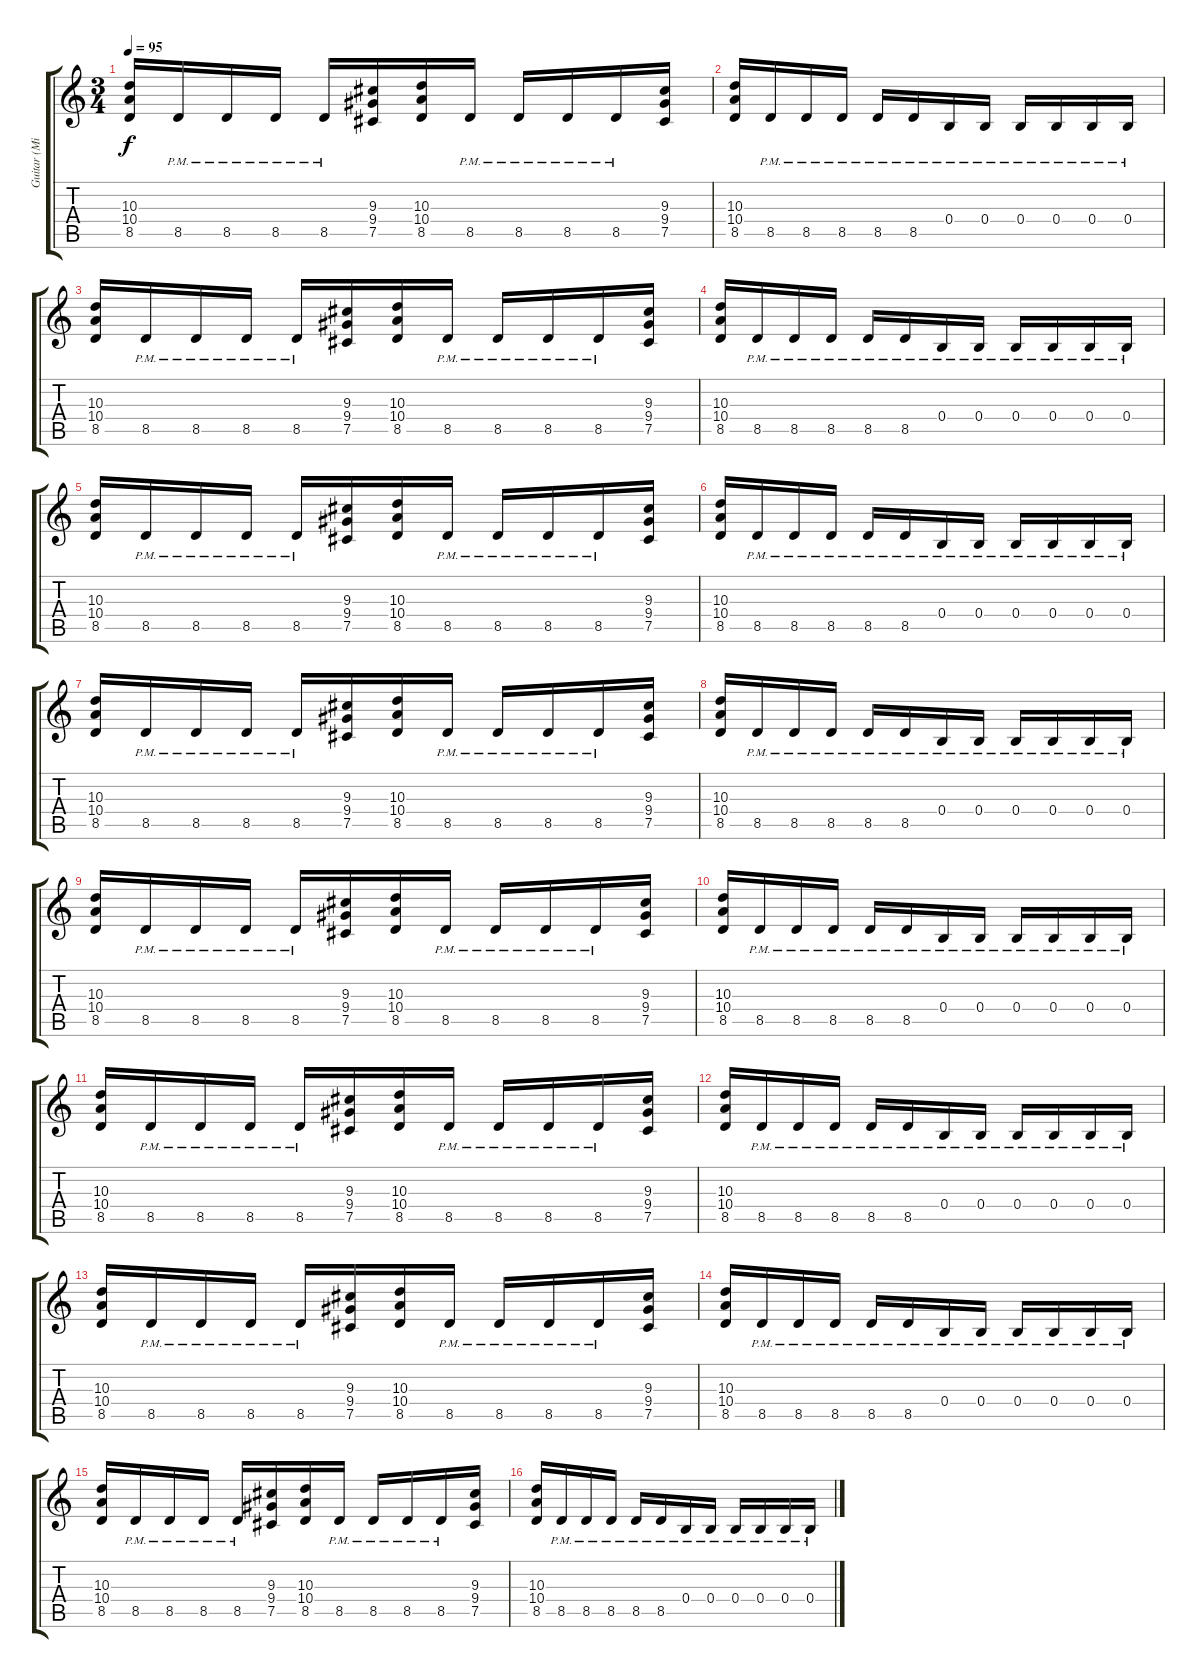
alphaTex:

\track ("Guitar (Mike Smith)" "Guitar (Mi") {instrument distortionguitar}
\staff {score tabs}
\tuning (Db4 Ab3 E3 B2 Gb2 B1) {hide}
\ts (3 4)
\tempo 95
\clef g2
\ks c
(10.3 10.4 8.5).16{dy f} 8.5{pm}.16 8.5{pm}.16 8.5{pm}.16 8.5{pm}.16 (9.3 9.4 7.5).16 (10.3 10.4 8.5).16 8.5{pm}.16 8.5{pm}.16 8.5{pm}.16 8.5{pm}.16 (9.3 9.4 7.5).16 |
(10.3 10.4 8.5).16 8.5{pm}.16 8.5{pm}.16 8.5{pm}.16 8.5{pm}.16 8.5{pm}.16 0.4{pm}.16 0.4{pm}.16 0.4{pm}.16 0.4{pm}.16 0.4{pm}.16 0.4{pm}.16 |
(10.3 10.4 8.5).16 8.5{pm}.16 8.5{pm}.16 8.5{pm}.16 8.5{pm}.16 (9.3 9.4 7.5).16 (10.3 10.4 8.5).16 8.5{pm}.16 8.5{pm}.16 8.5{pm}.16 8.5{pm}.16 (9.3 9.4 7.5).16 |
(10.3 10.4 8.5).16 8.5{pm}.16 8.5{pm}.16 8.5{pm}.16 8.5{pm}.16 8.5{pm}.16 0.4{pm}.16 0.4{pm}.16 0.4{pm}.16 0.4{pm}.16 0.4{pm}.16 0.4{pm}.16 |
(10.3 10.4 8.5).16 8.5{pm}.16 8.5{pm}.16 8.5{pm}.16 8.5{pm}.16 (9.3 9.4 7.5).16 (10.3 10.4 8.5).16 8.5{pm}.16 8.5{pm}.16 8.5{pm}.16 8.5{pm}.16 (9.3 9.4 7.5).16 |
(10.3 10.4 8.5).16 8.5{pm}.16 8.5{pm}.16 8.5{pm}.16 8.5{pm}.16 8.5{pm}.16 0.4{pm}.16 0.4{pm}.16 0.4{pm}.16 0.4{pm}.16 0.4{pm}.16 0.4{pm}.16 |
(10.3 10.4 8.5).16 8.5{pm}.16 8.5{pm}.16 8.5{pm}.16 8.5{pm}.16 (9.3 9.4 7.5).16 (10.3 10.4 8.5).16 8.5{pm}.16 8.5{pm}.16 8.5{pm}.16 8.5{pm}.16 (9.3 9.4 7.5).16 |
(10.3 10.4 8.5).16 8.5{pm}.16 8.5{pm}.16 8.5{pm}.16 8.5{pm}.16 8.5{pm}.16 0.4{pm}.16 0.4{pm}.16 0.4{pm}.16 0.4{pm}.16 0.4{pm}.16 0.4{pm}.16 |
(10.3 10.4 8.5).16 8.5{pm}.16 8.5{pm}.16 8.5{pm}.16 8.5{pm}.16 (9.3 9.4 7.5).16 (10.3 10.4 8.5).16 8.5{pm}.16 8.5{pm}.16 8.5{pm}.16 8.5{pm}.16 (9.3 9.4 7.5).16 |
(10.3 10.4 8.5).16 8.5{pm}.16 8.5{pm}.16 8.5{pm}.16 8.5{pm}.16 8.5{pm}.16 0.4{pm}.16 0.4{pm}.16 0.4{pm}.16 0.4{pm}.16 0.4{pm}.16 0.4{pm}.16 |
(10.3 10.4 8.5).16 8.5{pm}.16 8.5{pm}.16 8.5{pm}.16 8.5{pm}.16 (9.3 9.4 7.5).16 (10.3 10.4 8.5).16 8.5{pm}.16 8.5{pm}.16 8.5{pm}.16 8.5{pm}.16 (9.3 9.4 7.5).16 |
(10.3 10.4 8.5).16 8.5{pm}.16 8.5{pm}.16 8.5{pm}.16 8.5{pm}.16 8.5{pm}.16 0.4{pm}.16 0.4{pm}.16 0.4{pm}.16 0.4{pm}.16 0.4{pm}.16 0.4{pm}.16 |
(10.3 10.4 8.5).16 8.5{pm}.16 8.5{pm}.16 8.5{pm}.16 8.5{pm}.16 (9.3 9.4 7.5).16 (10.3 10.4 8.5).16 8.5{pm}.16 8.5{pm}.16 8.5{pm}.16 8.5{pm}.16 (9.3 9.4 7.5).16 |
(10.3 10.4 8.5).16 8.5{pm}.16 8.5{pm}.16 8.5{pm}.16 8.5{pm}.16 8.5{pm}.16 0.4{pm}.16 0.4{pm}.16 0.4{pm}.16 0.4{pm}.16 0.4{pm}.16 0.4{pm}.16 |
(10.3 10.4 8.5).16 8.5{pm}.16 8.5{pm}.16 8.5{pm}.16 8.5{pm}.16 (9.3 9.4 7.5).16 (10.3 10.4 8.5).16 8.5{pm}.16 8.5{pm}.16 8.5{pm}.16 8.5{pm}.16 (9.3 9.4 7.5).16 |
(10.3 10.4 8.5).16 8.5{pm}.16 8.5{pm}.16 8.5{pm}.16 8.5{pm}.16 8.5{pm}.16 0.4{pm}.16 0.4{pm}.16 0.4{pm}.16 0.4{pm}.16 0.4{pm}.16 0.4{pm}.16
